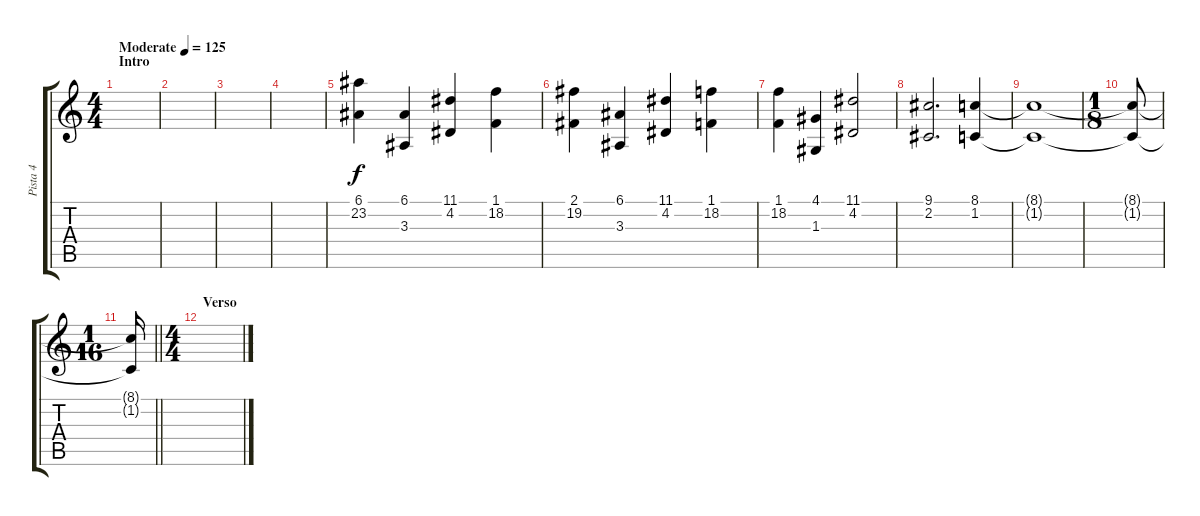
\track ("Pista 4" "Pista 4") {instrument stringensemble2}
\staff {score tabs}
\tuning (E4 B3 G3 D3 A2 E2) {hide}
\ts (4 4)
\section ("" "Intro")
\tempo (125 "Moderate")
\clef g2
\ks c
|
|
|
|
(6.1 23.2).4 (6.1 3.3).4 (11.1 4.2).4 (1.1 18.2).4 |
(2.1 19.2).4 (6.1 3.3).4 (11.1 4.2).4 (1.1 18.2).4 |
(1.1 18.2).4 (4.1 1.3).4 (11.1 4.2).2 |
(9.1 2.2).2{d} (8.1 1.2).4 |
(8.1{t} 1.2{t}).1 |
\ts (1 8)
(8.1{t} 1.2{t}).8{dy f} |
\ts (1 16)
\barLineRight lightlight
(8.1{t} 1.2{t}).16 |
\ts (4 4)
\section ("" "Verso")
